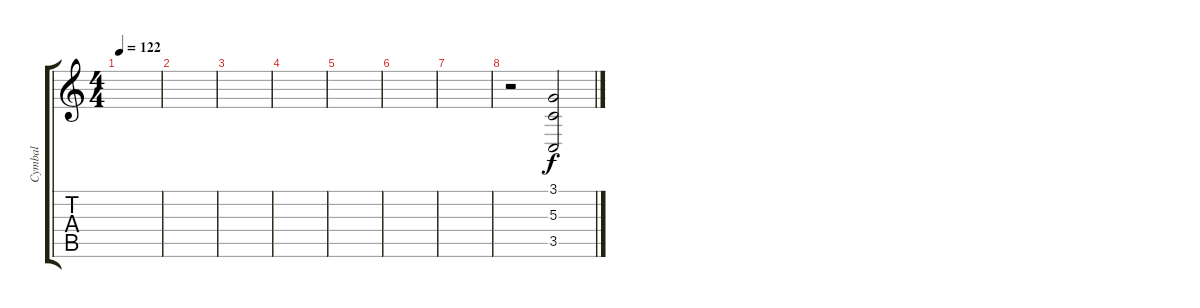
\track ("Cymbal" "Cymbal") {instrument reversecymbal}
\staff {score tabs}
\tuning (E4 B3 G3 D3 A2 E2) {hide}
\ts (4 4)
\tempo 122
\clef g2
\ks c
|
|
|
|
|
|
|
r.2 (3.1 5.3 3.5).2
